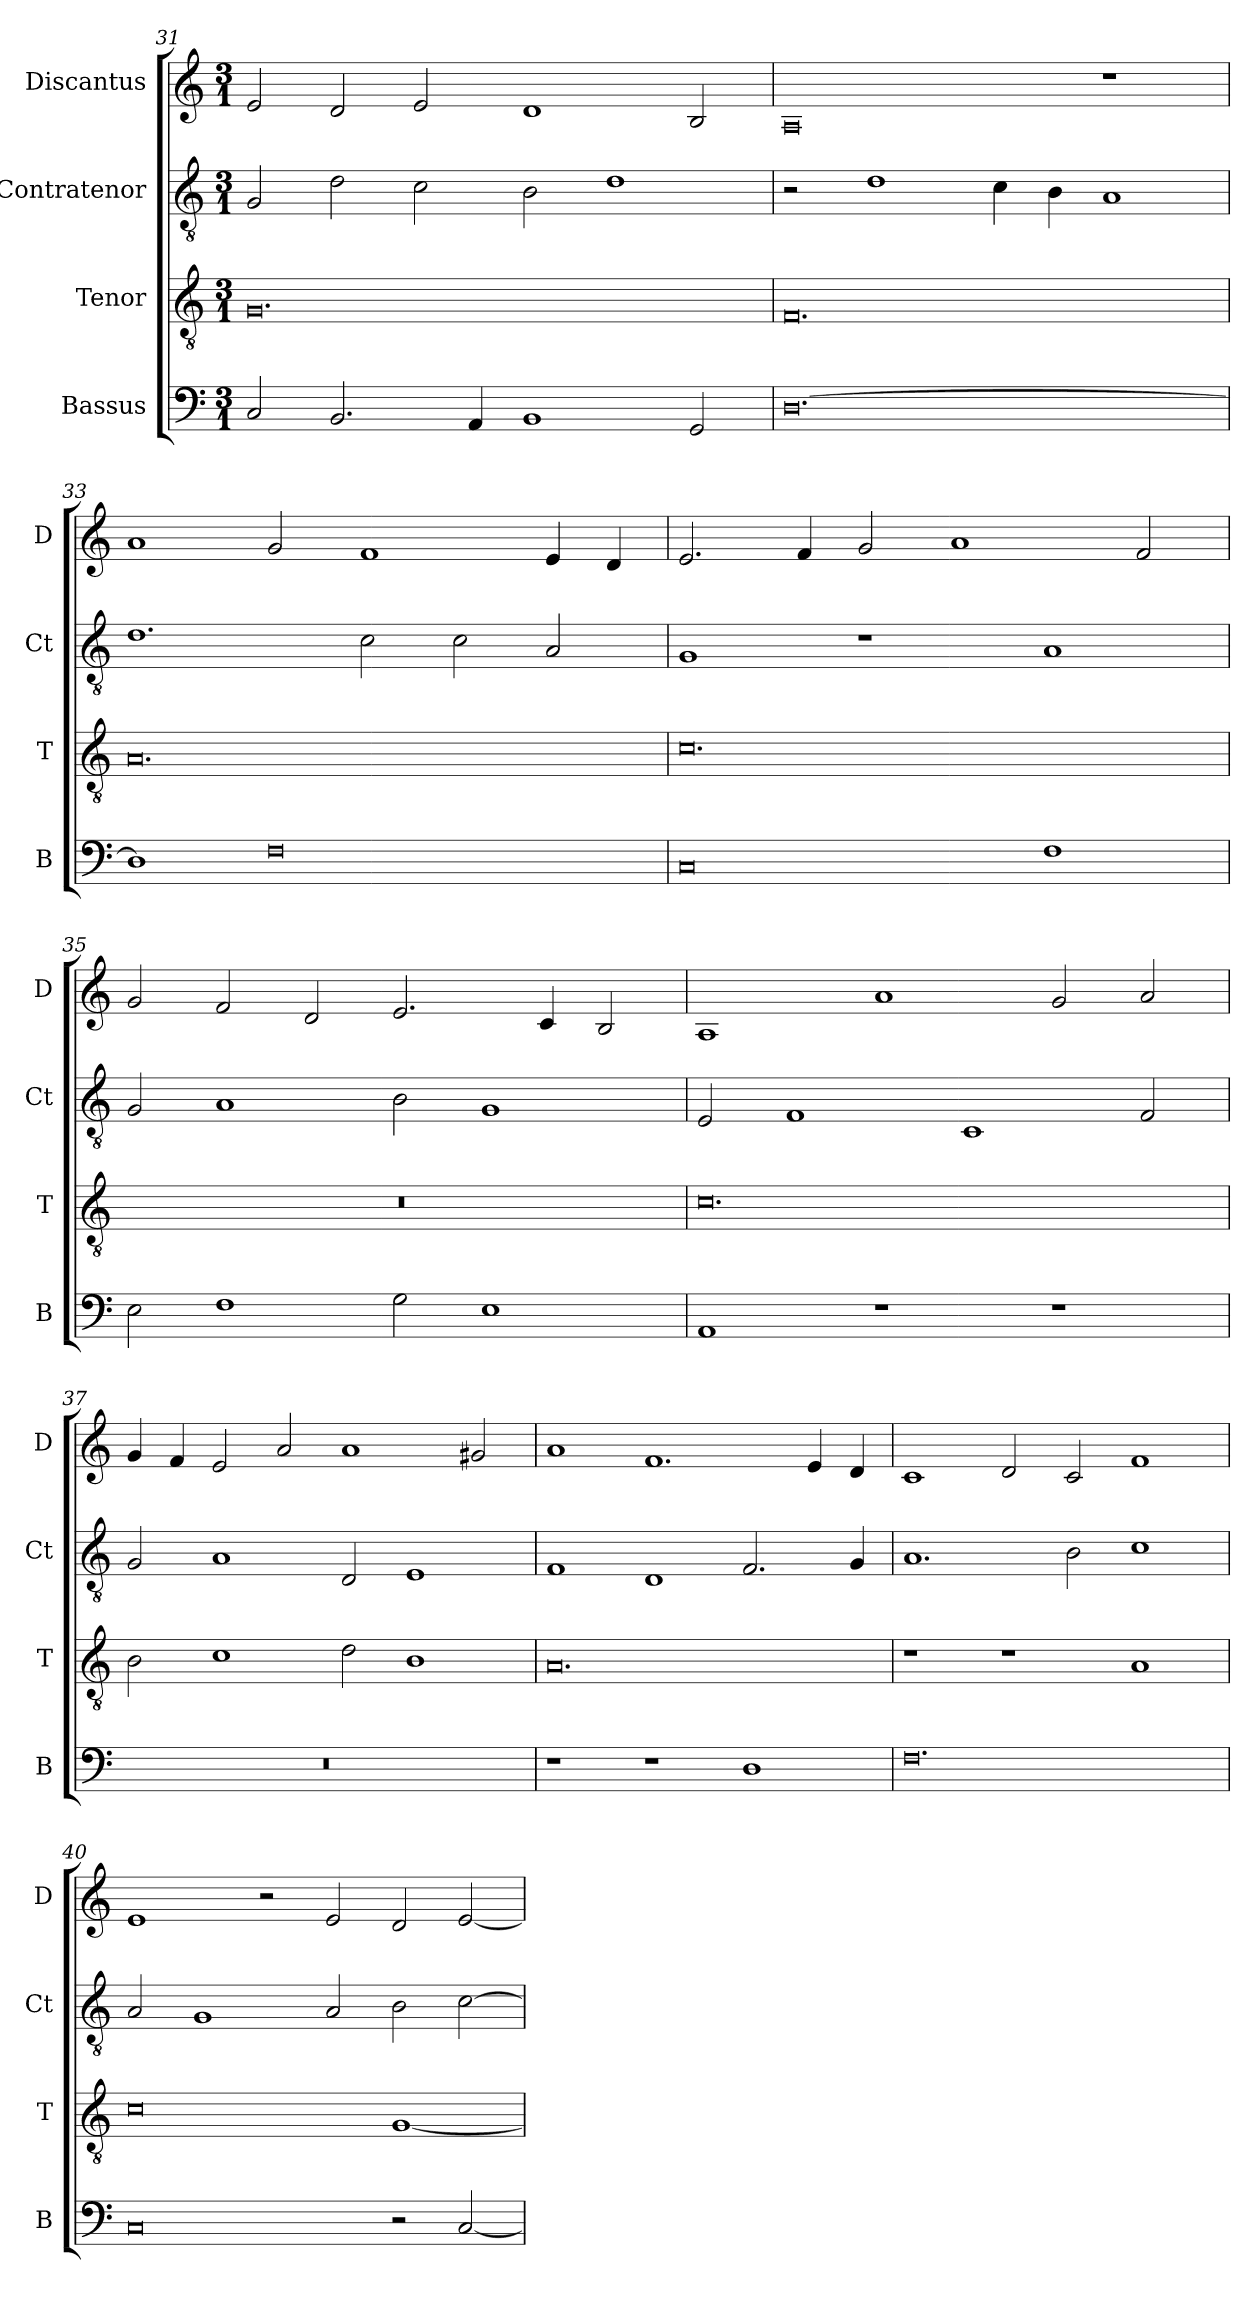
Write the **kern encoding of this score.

**kern	**kern	**kern	**kern
*part4	*part3	*part2	*part1
*staff4	*staff3	*staff2	*staff1
*I"Bassus	*I"Tenor	*I"Contratenor	*I"Discantus
*I'B	*I'T	*I'Ct	*I'D
*clefF4	*clefGv2	*clefGv2	*clefG2
*k[]	*k[]	*k[]	*k[]
*M3/1	*M3/1	*M3/1	*M3/1
=31	=31	=31	=31
2C/	0.G	2G/	2e/
2.BB/	.	2d\	2d/
.	.	2c\	2e/
4AA/	.	.	.
1BB	.	2B\	1d
.	.	1d	.
2GG/	.	.	2B/
=32	=32	=32	=32
[0.D	0.F	2r	0A
.	.	1d	.
.	.	4c\	.
.	.	4B\	.
.	.	1A	1r
=33	=33	=33	=33
1D]	0.A	1.d	1a
0F	.	.	2g/
.	.	2c\	1f
.	.	2c\	.
.	.	2A/	4e/
.	.	.	4d/
=34	=34	=34	=34
0C	0.c	1G	2.e/
.	.	.	4f/
.	.	1r	2g/
.	.	.	1a
1F	.	1A	.
.	.	.	2f/
=35	=35	=35	=35
2E\	0.r	2G/	2g/
1F	.	1A	2f/
.	.	.	2d/
2G\	.	2B\	2.e/
1E	.	1G	.
.	.	.	4c/
.	.	.	2B/
=36	=36	=36	=36
1AA	0.c	2E/	1A
.	.	1F	.
1r	.	.	1a
.	.	1C	.
1r	.	.	2g/
.	.	2F/	2a/
=37	=37	=37	=37
0.r	2B\	2G/	4g/
.	.	.	4f/
.	1c	1A	2e/
.	.	.	2a/
.	2d\	2D/	1a
.	1B	1E	.
.	.	.	2g#X/
=38	=38	=38	=38
1r	0.A	1F	1a
1r	.	1D	1.f
1D	.	2.F/	.
.	.	.	4e/
.	.	4G/	4d/
=39	=39	=39	=39
0.F	1r	1.A	1c
.	1r	.	2d/
.	.	2B\	2c/
.	1A	1c	1f
=40	=40	=40	=40
0C	0c	2A/	1e
.	.	1G	.
.	.	.	2r
.	.	2A/	2e/
2r	[1G	2B\	2d/
[2C/	.	[2c\	[2e/
=	=	=	=
*-	*-	*-	*-
